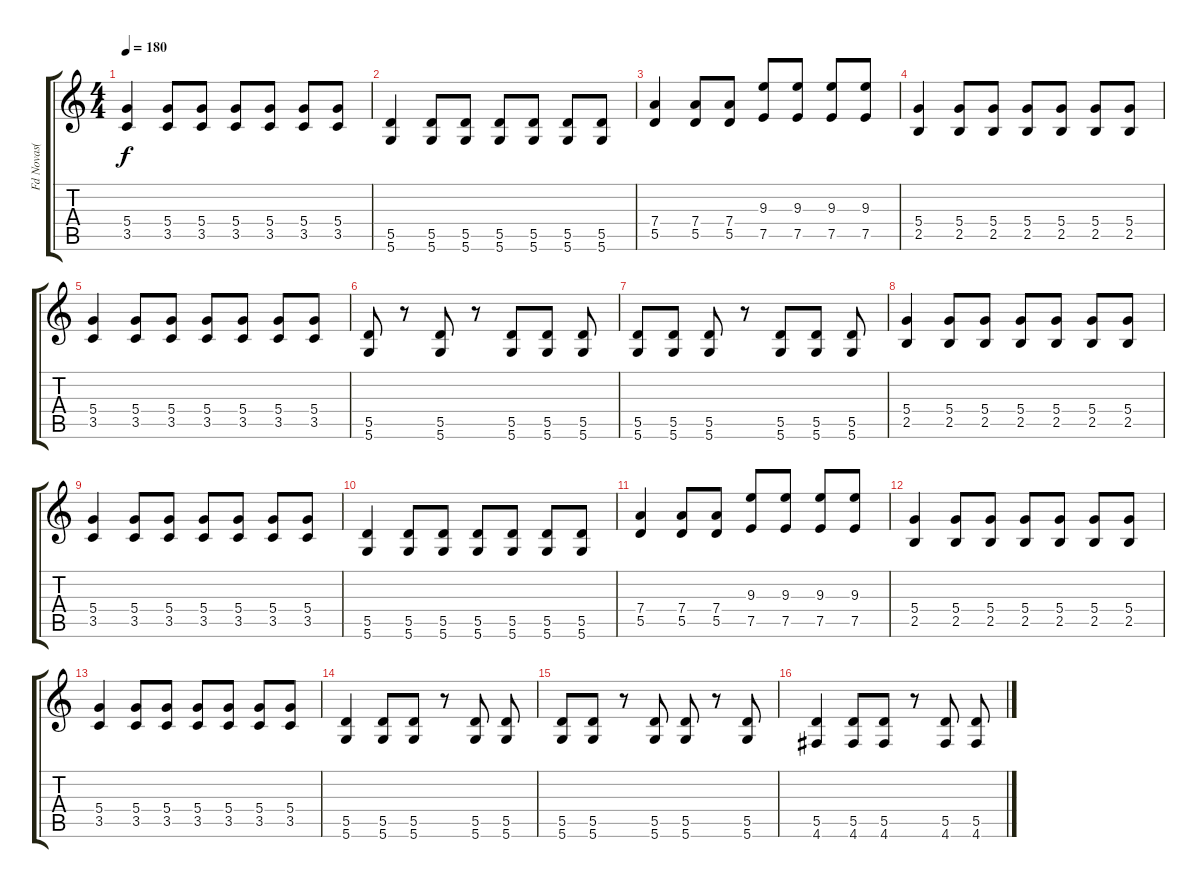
\track ("Fd Novas( Rythm Guitar)" "Fd Novas( ") {instrument distortionguitar}
\staff {score tabs}
\tuning (E4 B3 G3 D3 A2 D2) {hide}
\ts (4 4)
\tempo 180
\clef g2
\ks c
(5.4 3.5).4{dy f} (5.4 3.5).8 (5.4 3.5).8 (5.4 3.5).8 (5.4 3.5).8 (5.4 3.5).8 (5.4 3.5).8 |
(5.5 5.6).4 (5.5 5.6).8 (5.5 5.6).8 (5.5 5.6).8 (5.5 5.6).8 (5.5 5.6).8 (5.5 5.6).8 |
(7.4 5.5).4 (7.4 5.5).8 (7.4 5.5).8 (9.3 7.5).8 (9.3 7.5).8 (9.3 7.5).8 (9.3 7.5).8 |
(5.4 2.5).4 (5.4 2.5).8 (5.4 2.5).8 (5.4 2.5).8 (5.4 2.5).8 (5.4 2.5).8 (5.4 2.5).8 |
(5.4 3.5).4 (5.4 3.5).8 (5.4 3.5).8 (5.4 3.5).8 (5.4 3.5).8 (5.4 3.5).8 (5.4 3.5).8 |
(5.5 5.6).8 r.8 (5.5 5.6).8 r.8 (5.5 5.6).8 (5.5 5.6).8 (5.5 5.6).8 |
(5.5 5.6).8 (5.5 5.6).8 (5.5 5.6).8 r.8 (5.5 5.6).8 (5.5 5.6).8 (5.5 5.6).8 |
(5.4 2.5).4 (5.4 2.5).8 (5.4 2.5).8 (5.4 2.5).8 (5.4 2.5).8 (5.4 2.5).8 (5.4 2.5).8 |
(5.4 3.5).4 (5.4 3.5).8 (5.4 3.5).8 (5.4 3.5).8 (5.4 3.5).8 (5.4 3.5).8 (5.4 3.5).8 |
(5.5 5.6).4 (5.5 5.6).8 (5.5 5.6).8 (5.5 5.6).8 (5.5 5.6).8 (5.5 5.6).8 (5.5 5.6).8 |
(7.4 5.5).4 (7.4 5.5).8 (7.4 5.5).8 (9.3 7.5).8 (9.3 7.5).8 (9.3 7.5).8 (9.3 7.5).8 |
(5.4 2.5).4 (5.4 2.5).8 (5.4 2.5).8 (5.4 2.5).8 (5.4 2.5).8 (5.4 2.5).8 (5.4 2.5).8 |
(5.4 3.5).4 (5.4 3.5).8 (5.4 3.5).8 (5.4 3.5).8 (5.4 3.5).8 (5.4 3.5).8 (5.4 3.5).8 |
(5.5 5.6).4 (5.5 5.6).8 (5.5 5.6).8 r.8 (5.5 5.6).8 (5.5 5.6).8 |
(5.5 5.6).8 (5.5 5.6).8 r.8 (5.5 5.6).8 (5.5 5.6).8 r.8 (5.5 5.6).8 |
(5.5 4.6).4 (5.5 4.6).8 (5.5 4.6).8 r.8 (5.5 4.6).8 (5.5 4.6).8
